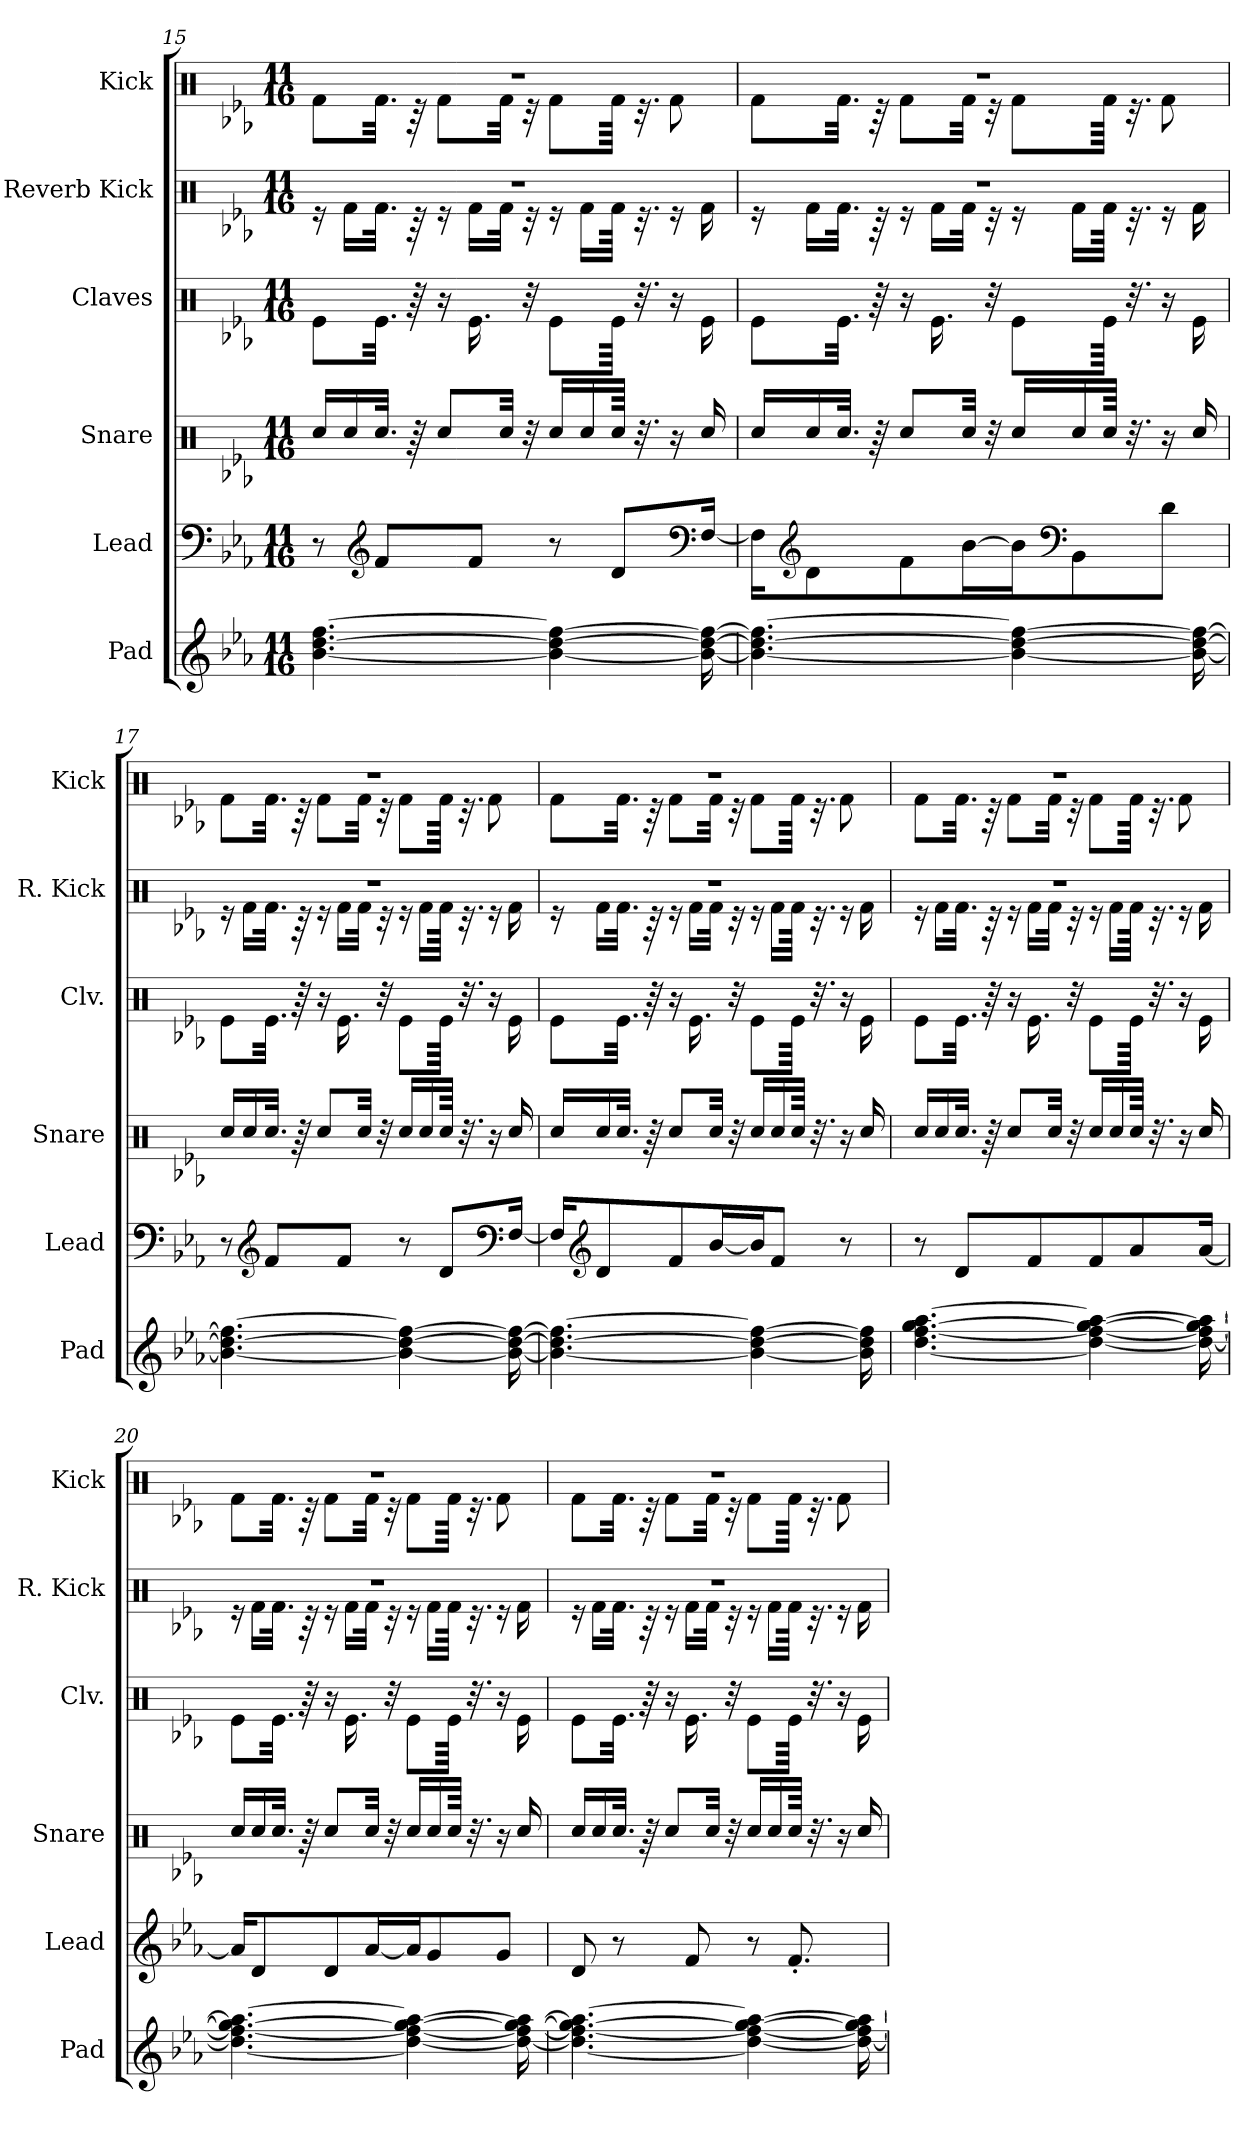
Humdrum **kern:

**kern	**kern	**kern	**kern	**kern	**kern
*part6	*part5	*part4	*part3	*part2	*part1
*staff6	*staff5	*staff4	*staff3	*staff2	*staff1
*I"Pad	*I"Lead	*I"Snare	*I"Claves	*I"Reverb Kick	*I"Kick
*I'Pad	*I'Lead	*I'Snare	*I'Clv.	*I'R. Kick	*I'Kick
!!LO:PB:g=z
*clefG2	*clefF4	*clefX	*clefX	*clefX	*clefX
*k[b-e-a-]	*k[b-e-a-]	*k[b-e-a-]	*k[b-e-a-]	*k[b-e-a-]	*k[b-e-a-]
*M11/16	*M11/16	*M11/16	*M11/16	*M11/16	*M11/16
=15	=15	=15	=15	=15	=15
*	*	*	*	*^	*^
[4.b-\ [4.dd\ [4.ff\	8r	16Rcc/LL	8Re\L	16%11r	16r	16%11r	8Rf\L
.	.	16Rcc/	.	.	16Rf\LL	.	.
*	*clefG2	*	*	*	*	*	*
.	8f/L	32.Rcc/JJk	32.Re\Jkk	.	32.Rf\JJk	.	32.Rf\Jkk
.	.	64r	64r	.	64r	.	64r
.	.	8Rcc/L	16r	.	16r	.	8Rf\L
.	8f/J	.	16.Re\	.	16Rf\LL	.	.
.	.	32Rcc/Jkk	.	.	32Rf\JJk	.	32Rf\Jkk
.	.	32r	32r	.	32r	.	32r
4b-\_ 4dd\_ 4ff\_	8r	16Rcc/LL	8Re\L	.	16r	.	8Rf\L
.	.	16Rcc/	.	.	16Rf\LL	.	.
.	8d/L	64Rcc/JJkk	64Re\Jkkk	.	64Rf\JJkk	.	64Rf\Jkkk
.	.	32.r	32.r	.	32.r	.	32.r
.	.	16r	16r	.	16r	.	8Rf\
*	*clefF4	*	*	*	*	*	*
16b-\_ 16dd\_ 16ff\_	[16F/Jk	16Rcc/	16Re\	.	16Rf\	.	.
=16	=16	=16	=16	=16	=16	=16	=16
4.b-\_ 4.dd\_ 4.ff\_	16F\KL]	16Rcc/LL	8Re\L	16%11r	16r	16%11r	8Rf\L
*	*clefG2	*	*	*	*	*	*
.	8d\	16Rcc/	.	.	16Rf\LL	.	.
.	.	32.Rcc/JJk	32.Re\Jkk	.	32.Rf\JJk	.	32.Rf\Jkk
.	.	64r	64r	.	64r	.	64r
.	8f\	8Rcc/L	16r	.	16r	.	8Rf\L
.	.	.	16.Re\	.	16Rf\LL	.	.
.	[16b-\L	32Rcc/Jkk	.	.	32Rf\JJk	.	32Rf\Jkk
.	.	32r	32r	.	32r	.	32r
4b-\_ 4dd\_ 4ff\_	16b-\J]	16Rcc/LL	8Re\L	.	16r	.	8Rf\L
*	*clefF4	*	*	*	*	*	*
.	8BB-\	16Rcc/	.	.	16Rf\LL	.	.
.	.	64Rcc/JJkk	64Re\Jkkk	.	64Rf\JJkk	.	64Rf\Jkkk
.	.	32.r	32.r	.	32.r	.	32.r
.	8d\J	16r	16r	.	16r	.	8Rf\
16b-\_ 16dd\_ 16ff\_	.	16Rcc/	16Re\	.	16Rf\	.	.
!!LO:LB:g=z	!!
=17	=17	=17	=17	=17	=17	=17	=17
4.b-\_ 4.dd\_ 4.ff\_	8r	16Rcc/LL	8Re\L	16%11r	16r	16%11r	8Rf\L
.	.	16Rcc/	.	.	16Rf\LL	.	.
*	*clefG2	*	*	*	*	*	*
.	8f/L	32.Rcc/JJk	32.Re\Jkk	.	32.Rf\JJk	.	32.Rf\Jkk
.	.	64r	64r	.	64r	.	64r
.	.	8Rcc/L	16r	.	16r	.	8Rf\L
.	8f/J	.	16.Re\	.	16Rf\LL	.	.
.	.	32Rcc/Jkk	.	.	32Rf\JJk	.	32Rf\Jkk
.	.	32r	32r	.	32r	.	32r
4b-\_ 4dd\_ 4ff\_	8r	16Rcc/LL	8Re\L	.	16r	.	8Rf\L
.	.	16Rcc/	.	.	16Rf\LL	.	.
.	8d/L	64Rcc/JJkk	64Re\Jkkk	.	64Rf\JJkk	.	64Rf\Jkkk
.	.	32.r	32.r	.	32.r	.	32.r
.	.	16r	16r	.	16r	.	8Rf\
*	*clefF4	*	*	*	*	*	*
16b-\_ 16dd\_ 16ff\_	[16F/Jk	16Rcc/	16Re\	.	16Rf\	.	.
=18	=18	=18	=18	=18	=18	=18	=18
4.b-\_ 4.dd\_ 4.ff\_	16F/KL]	16Rcc/LL	8Re\L	16%11r	16r	16%11r	8Rf\L
*	*clefG2	*	*	*	*	*	*
.	8d/	16Rcc/	.	.	16Rf\LL	.	.
.	.	32.Rcc/JJk	32.Re\Jkk	.	32.Rf\JJk	.	32.Rf\Jkk
.	.	64r	64r	.	64r	.	64r
.	8f/	8Rcc/L	16r	.	16r	.	8Rf\L
.	.	.	16.Re\	.	16Rf\LL	.	.
.	[16b-/L	32Rcc/Jkk	.	.	32Rf\JJk	.	32Rf\Jkk
.	.	32r	32r	.	32r	.	32r
4b-\_ 4dd\_ 4ff\_	16b-/J]	16Rcc/LL	8Re\L	.	16r	.	8Rf\L
.	8f/J	16Rcc/	.	.	16Rf\LL	.	.
.	.	64Rcc/JJkk	64Re\Jkkk	.	64Rf\JJkk	.	64Rf\Jkkk
.	.	32.r	32.r	.	32.r	.	32.r
.	8r	16r	16r	.	16r	.	8Rf\
16b-\] 16dd\] 16ff\]	.	16Rcc/	16Re\	.	16Rf\	.	.
!!LO:PB:g=z	!!
=19	=19	=19	=19	=19	=19	=19	=19
[4.dd\ [4.ff\ [4.gg\ [4.aa-\	8r	16Rcc/LL	8Re\L	16%11r	16r	16%11r	8Rf\L
.	.	16Rcc/	.	.	16Rf\LL	.	.
.	8d/L	32.Rcc/JJk	32.Re\Jkk	.	32.Rf\JJk	.	32.Rf\Jkk
.	.	64r	64r	.	64r	.	64r
.	.	8Rcc/L	16r	.	16r	.	8Rf\L
.	8f/	.	16.Re\	.	16Rf\LL	.	.
.	.	32Rcc/Jkk	.	.	32Rf\JJk	.	32Rf\Jkk
.	.	32r	32r	.	32r	.	32r
4dd\_ 4ff\_ 4gg\_ 4aa-\_	8f/	16Rcc/LL	8Re\L	.	16r	.	8Rf\L
.	.	16Rcc/	.	.	16Rf\LL	.	.
.	8a-/	64Rcc/JJkk	64Re\Jkkk	.	64Rf\JJkk	.	64Rf\Jkkk
.	.	32.r	32.r	.	32.r	.	32.r
.	.	16r	16r	.	16r	.	8Rf\
16dd\_ 16ff\_ 16gg\_ 16aa-\_	[16a-/Jk	16Rcc/	16Re\	.	16Rf\	.	.
=20	=20	=20	=20	=20	=20	=20	=20
4.dd\_ 4.ff\_ 4.gg\_ 4.aa-\_	16a-/KL]	16Rcc/LL	8Re\L	16%11r	16r	16%11r	8Rf\L
.	8d/	16Rcc/	.	.	16Rf\LL	.	.
.	.	32.Rcc/JJk	32.Re\Jkk	.	32.Rf\JJk	.	32.Rf\Jkk
.	.	64r	64r	.	64r	.	64r
.	8d/	8Rcc/L	16r	.	16r	.	8Rf\L
.	.	.	16.Re\	.	16Rf\LL	.	.
.	[16a-/L	32Rcc/Jkk	.	.	32Rf\JJk	.	32Rf\Jkk
.	.	32r	32r	.	32r	.	32r
4dd\_ 4ff\_ 4gg\_ 4aa-\_	16a-/J]	16Rcc/LL	8Re\L	.	16r	.	8Rf\L
.	8g/	16Rcc/	.	.	16Rf\LL	.	.
.	.	64Rcc/JJkk	64Re\Jkkk	.	64Rf\JJkk	.	64Rf\Jkkk
.	.	32.r	32.r	.	32.r	.	32.r
.	8g/J	16r	16r	.	16r	.	8Rf\
16dd\_ 16ff\_ 16gg\_ 16aa-\_	.	16Rcc/	16Re\	.	16Rf\	.	.
!!LO:LB:g=z	!!
=21	=21	=21	=21	=21	=21	=21	=21
4.dd\_ 4.ff\_ 4.gg\_ 4.aa-\_	8d/	16Rcc/LL	8Re\L	16%11r	16r	16%11r	8Rf\L
.	.	16Rcc/	.	.	16Rf\LL	.	.
.	8r	32.Rcc/JJk	32.Re\Jkk	.	32.Rf\JJk	.	32.Rf\Jkk
.	.	64r	64r	.	64r	.	64r
.	.	8Rcc/L	16r	.	16r	.	8Rf\L
.	8f/	.	16.Re\	.	16Rf\LL	.	.
.	.	32Rcc/Jkk	.	.	32Rf\JJk	.	32Rf\Jkk
.	.	32r	32r	.	32r	.	32r
4dd\_ 4ff\_ 4gg\_ 4aa-\_	8r	16Rcc/LL	8Re\L	.	16r	.	8Rf\L
.	.	16Rcc/	.	.	16Rf\LL	.	.
.	8.f'/	64Rcc/JJkk	64Re\Jkkk	.	64Rf\JJkk	.	64Rf\Jkkk
.	.	32.r	32.r	.	32.r	.	32.r
.	.	16r	16r	.	16r	.	8Rf\
16dd\_ 16ff\_ 16gg\_ 16aa-\_	.	16Rcc/	16Re\	.	16Rf\	.	.
*	*	*	*	*v	*v	*	*
*	*	*	*	*	*v	*v
=	=	=	=	=	=
*-	*-	*-	*-	*-	*-
